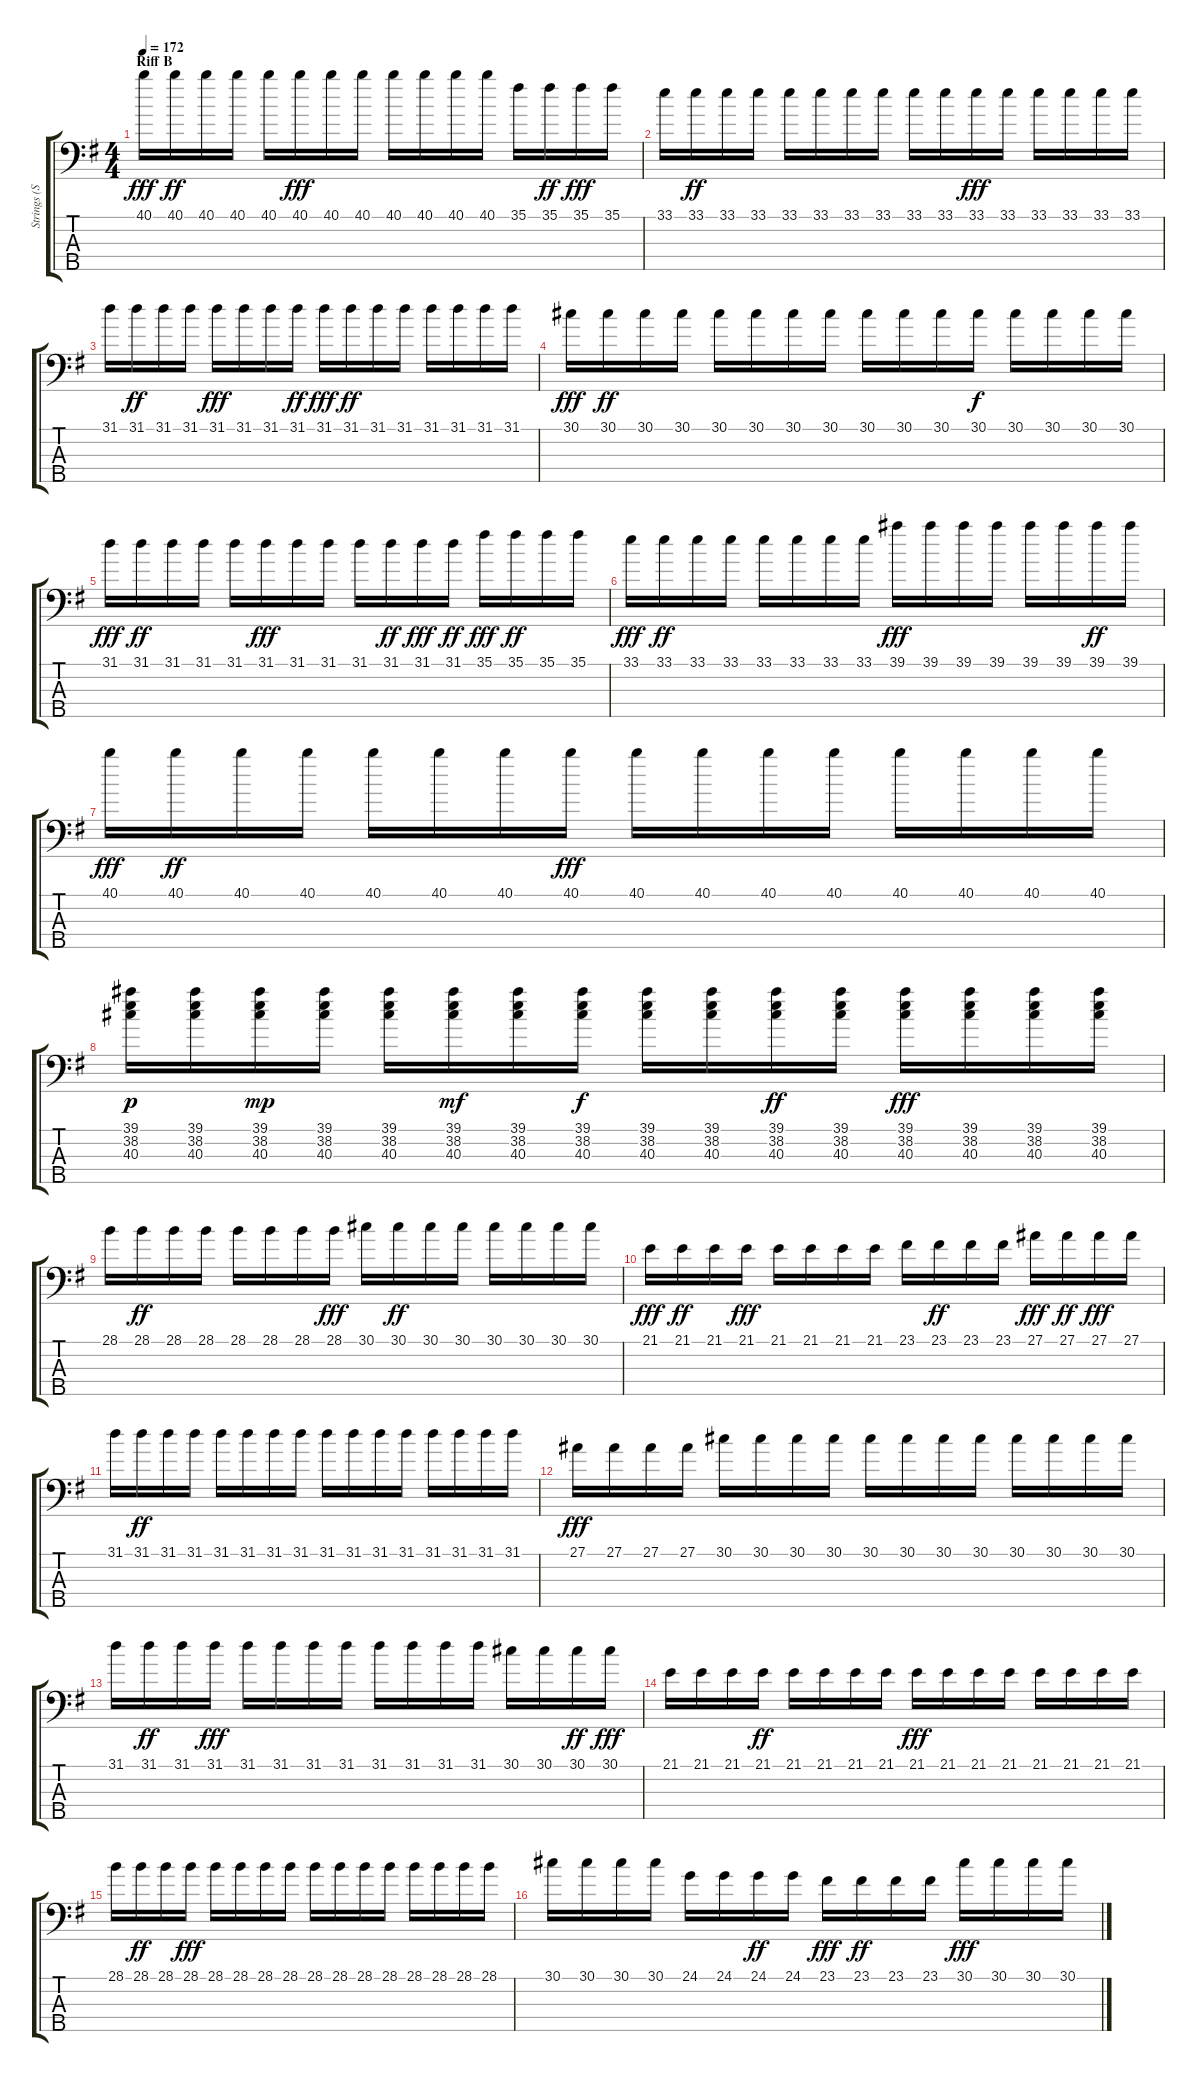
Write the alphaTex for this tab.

\track ("Strings (Staff 2)" "Strings (S") {instrument stringensemble1}
\staff {score tabs}
\tuning (G2 D2 A1 E1 B0) {hide}
\ts (4 4)
\section ("" "Riff B")
\tempo 172
\clef f4
\ks eminor
40.1.16{dy fff} 40.1.16{dy ff} 40.1.16 40.1.16 40.1.16 40.1.16{dy fff} 40.1.16 40.1.16 40.1.16 40.1.16 40.1.16 40.1.16 35.1.16 35.1.16{dy ff} 35.1.16{dy fff} 35.1.16 |
33.1.16 33.1.16{dy ff} 33.1.16 33.1.16 33.1.16 33.1.16 33.1.16 33.1.16 33.1.16 33.1.16 33.1.16{dy fff} 33.1.16 33.1.16 33.1.16 33.1.16 33.1.16 |
31.1.16 31.1.16{dy ff} 31.1.16 31.1.16 31.1.16{dy fff} 31.1.16 31.1.16 31.1.16{dy ff} 31.1.16{dy fff} 31.1.16{dy ff} 31.1.16 31.1.16 31.1.16 31.1.16 31.1.16 31.1.16 |
30.1.16{dy fff} 30.1.16{dy ff} 30.1.16 30.1.16 30.1.16 30.1.16 30.1.16 30.1.16 30.1.16 30.1.16 30.1.16 30.1.16{dy f} 30.1.16 30.1.16 30.1.16 30.1.16 |
31.1.16{dy fff} 31.1.16{dy ff} 31.1.16 31.1.16 31.1.16 31.1.16{dy fff} 31.1.16 31.1.16 31.1.16 31.1.16{dy ff} 31.1.16{dy fff} 31.1.16{dy ff} 35.1.16{dy fff} 35.1.16{dy ff} 35.1.16 35.1.16 |
33.1.16{dy fff} 33.1.16{dy ff} 33.1.16 33.1.16 33.1.16 33.1.16 33.1.16 33.1.16 39.1.16{dy fff} 39.1.16 39.1.16 39.1.16 39.1.16 39.1.16 39.1.16{dy ff} 39.1.16 |
40.1.16{dy fff} 40.1.16{dy ff} 40.1.16 40.1.16 40.1.16 40.1.16 40.1.16 40.1.16{dy fff} 40.1.16 40.1.16 40.1.16 40.1.16 40.1.16 40.1.16 40.1.16 40.1.16 |
(39.1 38.2 40.3).16{dy p} (39.1 38.2 40.3).16 (39.1 38.2 40.3).16{dy mp} (39.1 38.2 40.3).16 (39.1 38.2 40.3).16 (39.1 38.2 40.3).16{dy mf} (39.1 38.2 40.3).16 (39.1 38.2 40.3).16{dy f} (39.1 38.2 40.3).16 (39.1 38.2 40.3).16 (39.1 38.2 40.3).16{dy ff} (39.1 38.2 40.3).16 (39.1 38.2 40.3).16{dy fff} (39.1 38.2 40.3).16 (39.1 38.2 40.3).16 (39.1 38.2 40.3).16 |
28.1.16 28.1.16{dy ff} 28.1.16 28.1.16 28.1.16 28.1.16 28.1.16 28.1.16{dy fff} 30.1.16 30.1.16{dy ff} 30.1.16 30.1.16 30.1.16 30.1.16 30.1.16 30.1.16 |
21.1.16{dy fff} 21.1.16{dy ff} 21.1.16 21.1.16{dy fff} 21.1.16 21.1.16 21.1.16 21.1.16 23.1.16 23.1.16{dy ff} 23.1.16 23.1.16 27.1.16{dy fff} 27.1.16{dy ff} 27.1.16{dy fff} 27.1.16 |
31.1.16 31.1.16{dy ff} 31.1.16 31.1.16 31.1.16 31.1.16 31.1.16 31.1.16 31.1.16 31.1.16 31.1.16 31.1.16 31.1.16 31.1.16 31.1.16 31.1.16 |
27.1.16{dy fff} 27.1.16 27.1.16 27.1.16 30.1.16 30.1.16 30.1.16 30.1.16 30.1.16 30.1.16 30.1.16 30.1.16 30.1.16 30.1.16 30.1.16 30.1.16 |
31.1.16 31.1.16{dy ff} 31.1.16 31.1.16{dy fff} 31.1.16 31.1.16 31.1.16 31.1.16 31.1.16 31.1.16 31.1.16 31.1.16 30.1.16 30.1.16 30.1.16{dy ff} 30.1.16{dy fff} |
21.1.16 21.1.16 21.1.16 21.1.16{dy ff} 21.1.16 21.1.16 21.1.16 21.1.16 21.1.16{dy fff} 21.1.16 21.1.16 21.1.16 21.1.16 21.1.16 21.1.16 21.1.16 |
28.1.16 28.1.16{dy ff} 28.1.16 28.1.16{dy fff} 28.1.16 28.1.16 28.1.16 28.1.16 28.1.16 28.1.16 28.1.16 28.1.16 28.1.16 28.1.16 28.1.16 28.1.16 |
30.1.16 30.1.16 30.1.16 30.1.16 24.1.16 24.1.16 24.1.16{dy ff} 24.1.16 23.1.16{dy fff} 23.1.16{dy ff} 23.1.16 23.1.16 30.1.16{dy fff} 30.1.16 30.1.16 30.1.16
